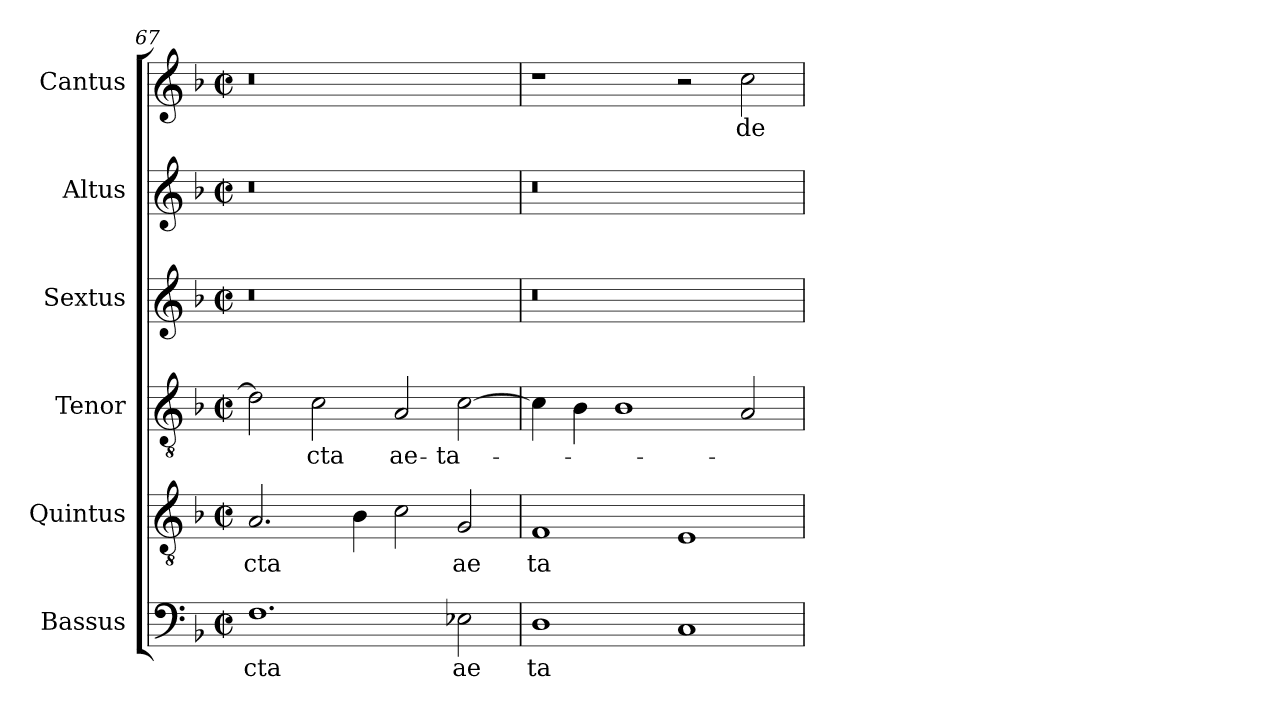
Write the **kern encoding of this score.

**kern	**text	**kern	**text	**kern	**text	**kern	**kern	**kern	**text
*part6	*part6	*part5	*part5	*part4	*part4	*part3	*part2	*part1	*part1
*staff6	*staff6	*staff5	*staff5	*staff4	*staff4	*staff3	*staff2	*staff1	*staff1
*I"Bassus	*	*I"Quintus	*	*I"Tenor	*	*I"Sextus	*I"Altus	*I"Cantus	*
*clefF4	*	*clefGv2	*	*clefGv2	*	*clefG2	*clefG2	*clefG2	*
*k[b-]	*	*k[b-]	*	*k[b-]	*	*k[b-]	*k[b-]	*k[b-]	*
*F:	*	*F:	*	*F:	*	*F:	*F:	*F:	*
*M2/2	*	*M2/2	*	*M2/2	*	*M2/2	*M2/2	*M2/2	*
*met(c|)	*	*met(c|)	*	*met(c|)	*	*met(c|)	*met(c|)	*met(c|)	*
=67	=67	=67	=67	=67	=67	=67	=67	=67	=67
!	!LO:LY:b:cj	!	!LO:LY:b	!	!	!	!	!	!
1.F	cta	2.A/	cta	2d\]	.	0r	0r	0r	.
!	!	!	!	!	!LO:LY:b:cj	!	!	!	!
.	.	.	.	2c\	-cta	.	.	.	.
.	.	4B-\	.	.	.	.	.	.	.
!	!	!	!	!	!LO:LY:b:cj	!	!	!	!
.	.	2c\	.	2A/	ae-	.	.	.	.
!	!LO:LY:b:cj	!	!LO:LY:b:cj	!	!LO:LY:b:cj	!	!	!	!
2E-X\	ae	2G/	ae	[>2c\	-ta-	.	.	.	.
=68	=68	=68	=68	=68	=68	=68	=68	=68	=68
!	!LO:LY:b:cj	!	!LO:LY:b:cj	!	!	!	!	!	!
1D	ta	1F	ta	4c\]	.	0r	0r	1r	.
.	.	.	.	4B-\	.	.	.	.	.
.	.	.	.	1B-	.	.	.	.	.
1C	.	1E	.	.	.	.	.	2r	.
!	!	!	!	!	!	!	!	!	!LO:LY:b:cj
.	.	.	.	2A/	.	.	.	2cc\	de
=	=	=	=	=	=	=	=	=	=
*-	*-	*-	*-	*-	*-	*-	*-	*-	*-
